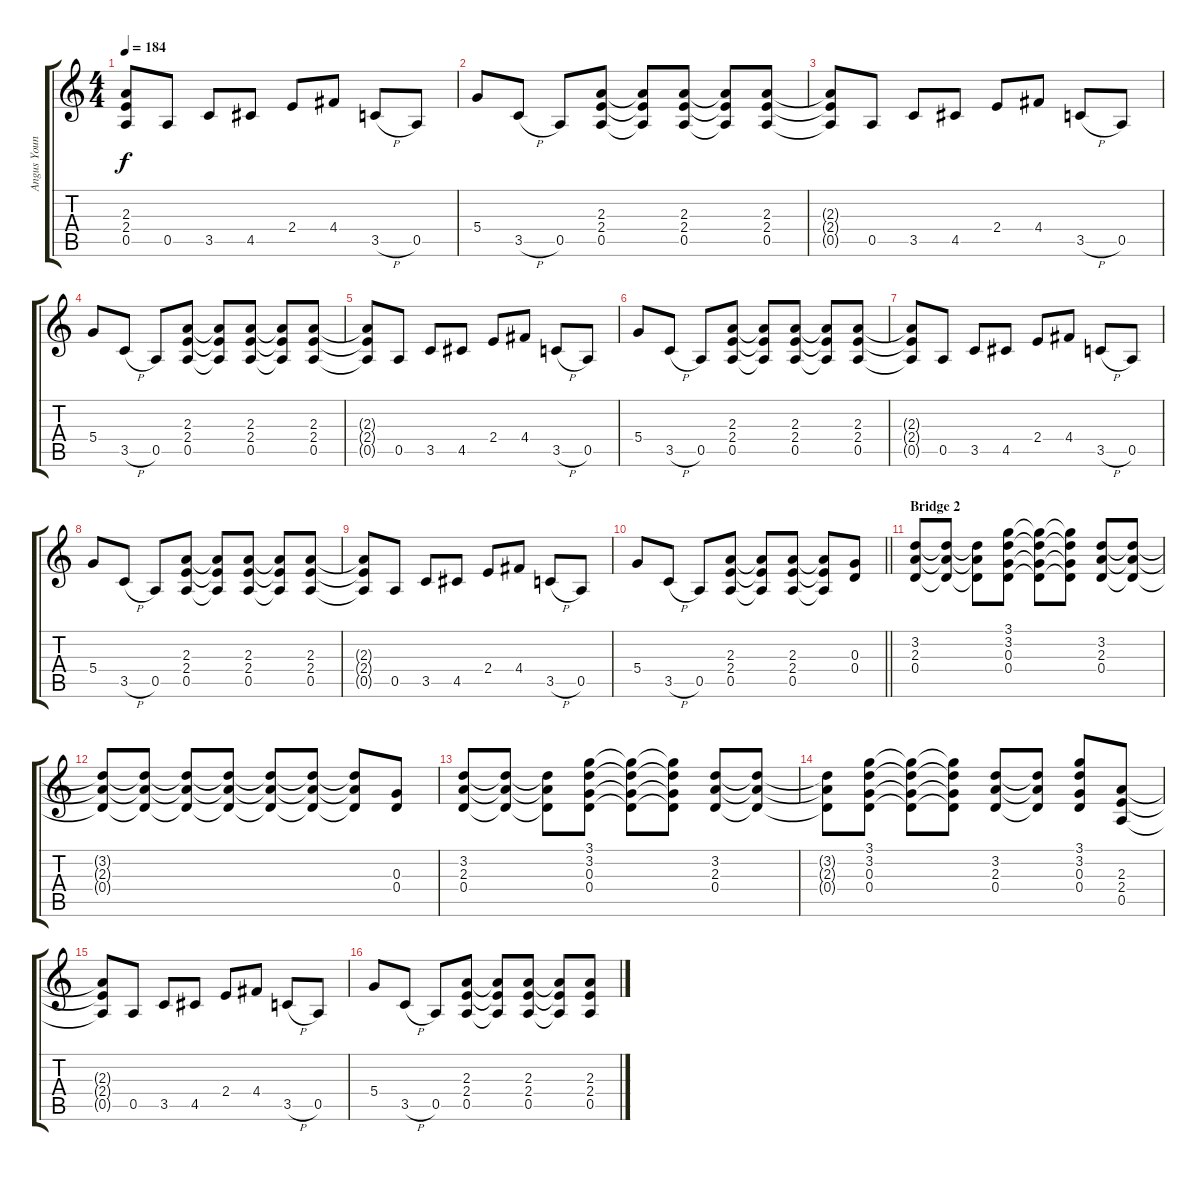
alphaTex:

\track ("Angus Young" "Angus Youn") {instrument distortionguitar}
\staff {score tabs}
\tuning (E4 B3 G3 D3 A2 E2) {hide}
\ts (4 4)
\tempo 184
\clef g2
\ks c
(2.3{t} 2.4{t} 0.5{t}).8{dy f} 0.5.8 3.5.8 4.5.8 2.4.8 4.4.8 3.5{h}.8 0.5.8 |
5.4.8 3.5{h}.8 0.5.8 (2.3 2.4 0.5).8 (2.3{t} 2.4{t} 0.5{t}).8 (2.3 2.4 0.5).8 (2.3{t} 2.4{t} 0.5{t}).8 (2.3 2.4 0.5).8 |
(2.3{t} 2.4{t} 0.5{t}).8 0.5.8 3.5.8 4.5.8 2.4.8 4.4.8 3.5{h}.8 0.5.8 |
5.4.8 3.5{h}.8 0.5.8 (2.3 2.4 0.5).8 (2.3{t} 2.4{t} 0.5{t}).8 (2.3 2.4 0.5).8 (2.3{t} 2.4{t} 0.5{t}).8 (2.3 2.4 0.5).8 |
(2.3{t} 2.4{t} 0.5{t}).8 0.5.8 3.5.8 4.5.8 2.4.8 4.4.8 3.5{h}.8 0.5.8 |
5.4.8 3.5{h}.8 0.5.8 (2.3 2.4 0.5).8 (2.3{t} 2.4{t} 0.5{t}).8 (2.3 2.4 0.5).8 (2.3{t} 2.4{t} 0.5{t}).8 (2.3 2.4 0.5).8 |
(2.3{t} 2.4{t} 0.5{t}).8 0.5.8 3.5.8 4.5.8 2.4.8 4.4.8 3.5{h}.8 0.5.8 |
5.4.8 3.5{h}.8 0.5.8 (2.3 2.4 0.5).8 (2.3{t} 2.4{t} 0.5{t}).8 (2.3 2.4 0.5).8 (2.3{t} 2.4{t} 0.5{t}).8 (2.3 2.4 0.5).8 |
(2.3{t} 2.4{t} 0.5{t}).8 0.5.8 3.5.8 4.5.8 2.4.8 4.4.8 3.5{h}.8 0.5.8 |
\barLineRight lightlight
5.4.8 3.5{h}.8 0.5.8 (2.3 2.4 0.5).8 (2.3{t} 2.4{t} 0.5{t}).8 (2.3 2.4 0.5).8 (2.3{t} 2.4{t} 0.5{t}).8 (0.3 0.4).8 |
\section ("" "Bridge 2")
(3.2 2.3 0.4).8 (3.2{t} 2.3{t} 0.4{t}).8 (3.2{t} 2.3{t} 0.4{t}).8 (3.1 3.2 0.3 0.4).8 (3.1{t} 3.2{t} 0.3{t} 0.4{t}).8 (3.1{t} 3.2{t} 0.3{t} 0.4{t}).8 (3.2 2.3 0.4).8 (3.2{t} 2.3{t} 0.4{t}).8 |
(3.2{t} 2.3{t} 0.4{t}).8 (3.2{t} 2.3{t} 0.4{t}).8 (3.2{t} 2.3{t} 0.4{t}).8 (3.2{t} 2.3{t} 0.4{t}).8 (3.2{t} 2.3{t} 0.4{t}).8 (3.2{t} 2.3{t} 0.4{t}).8 (3.2{t} 2.3{t} 0.4{t}).8 (0.3 0.4).8 |
(3.2 2.3 0.4).8 (3.2{t} 2.3{t} 0.4{t}).8 (3.2{t} 2.3{t} 0.4{t}).8 (3.1 3.2 0.3 0.4).8 (3.1{t} 3.2{t} 0.3{t} 0.4{t}).8 (3.1{t} 3.2{t} 0.3{t} 0.4{t}).8 (3.2 2.3 0.4).8 (3.2{t} 2.3{t} 0.4{t}).8 |
(3.2{t} 2.3{t} 0.4{t}).8 (3.1 3.2 0.3 0.4).8 (3.1{t} 3.2{t} 0.3{t} 0.4{t}).8 (3.1{t} 3.2{t} 0.3{t} 0.4{t}).8 (3.2 2.3 0.4).8 (3.2{t} 2.3{t} 0.4{t}).8 (3.1 3.2 0.3 0.4).8 (2.3 2.4 0.5).8 |
(2.3{t} 2.4{t} 0.5{t}).8 0.5.8 3.5.8 4.5.8 2.4.8 4.4.8 3.5{h}.8 0.5.8 |
5.4.8 3.5{h}.8 0.5.8 (2.3 2.4 0.5).8 (2.3{t} 2.4{t} 0.5{t}).8 (2.3 2.4 0.5).8 (2.3{t} 2.4{t} 0.5{t}).8 (2.3 2.4 0.5).8
